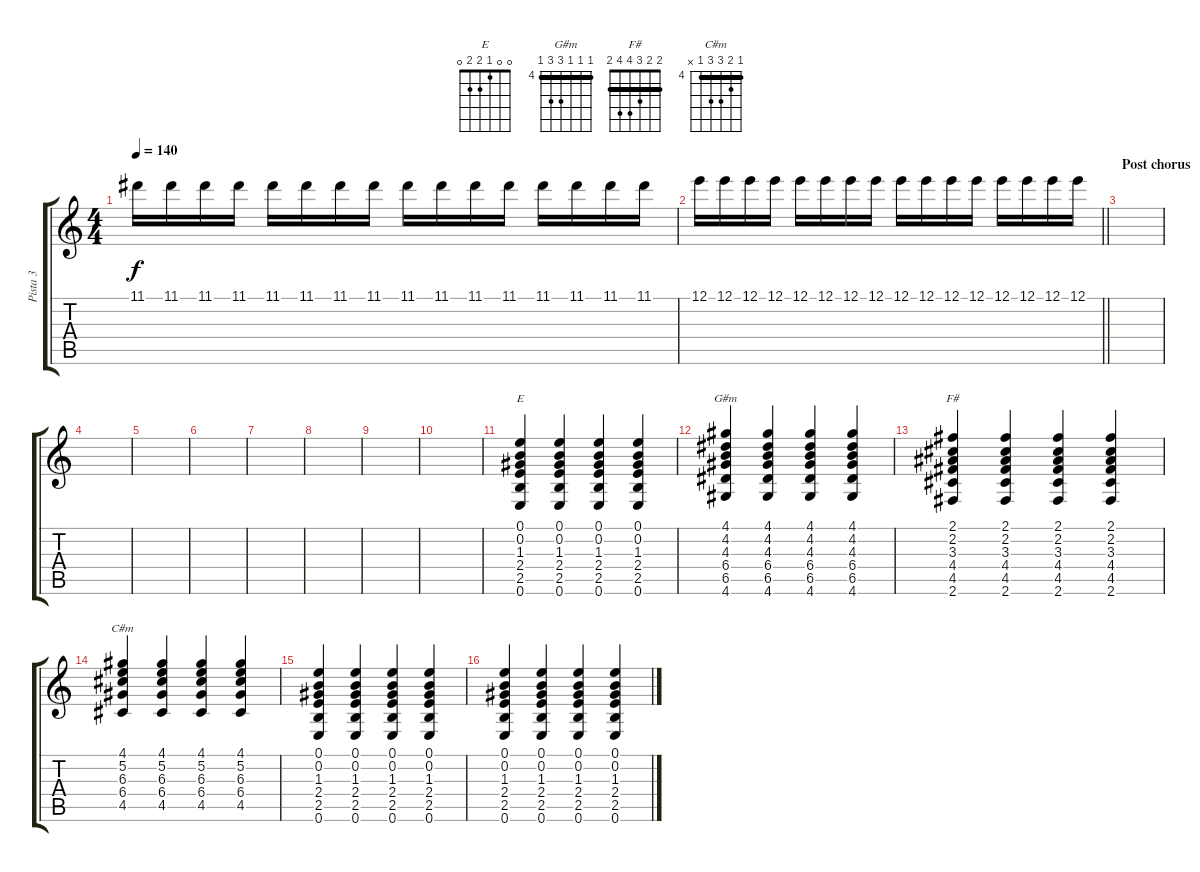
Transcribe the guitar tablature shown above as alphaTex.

\track ("Pista 3" "Pista 3") {instrument electricguitarjazz}
\staff {score tabs}
\tuning (E4 B3 G3 D3 A2 E2) {hide}
\chord ("E" 0 0 1 2 2 0)
\chord ("G#m" 4 4 4 6 6 4) {firstfret 4 barre 4}
\chord ("F#" 2 2 3 4 4 2) {barre 2}
\chord ("C#m" 4 5 6 6 4 x) {firstfret 4 barre 4}
\ts (4 4)
\tempo 140
\clef g2
\ks c
11.1.16{dy f} 11.1.16 11.1.16 11.1.16 11.1.16 11.1.16 11.1.16 11.1.16 11.1.16 11.1.16 11.1.16 11.1.16 11.1.16 11.1.16 11.1.16 11.1.16 |
\barLineRight lightlight
12.1.16 12.1.16 12.1.16 12.1.16 12.1.16 12.1.16 12.1.16 12.1.16 12.1.16 12.1.16 12.1.16 12.1.16 12.1.16 12.1.16 12.1.16 12.1.16 |
\section ("" "Post chorus")
|
|
|
|
|
|
|
|
(0.1 0.2 1.3 2.4 2.5 0.6).4{ch "E"} (0.1 0.2 1.3 2.4 2.5 0.6).4 (0.1 0.2 1.3 2.4 2.5 0.6).4 (0.1 0.2 1.3 2.4 2.5 0.6).4 |
(4.1 4.2 4.3 6.4 6.5 4.6).4{ch "G#m"} (4.1 4.2 4.3 6.4 6.5 4.6).4 (4.1 4.2 4.3 6.4 6.5 4.6).4 (4.1 4.2 4.3 6.4 6.5 4.6).4 |
(2.1 2.2 3.3 4.4 4.5 2.6).4{ch "F#"} (2.1 2.2 3.3 4.4 4.5 2.6).4 (2.1 2.2 3.3 4.4 4.5 2.6).4 (2.1 2.2 3.3 4.4 4.5 2.6).4 |
(4.1 5.2 6.3 6.4 4.5).4{ch "C#m"} (4.1 5.2 6.3 6.4 4.5).4 (4.1 5.2 6.3 6.4 4.5).4 (4.1 5.2 6.3 6.4 4.5).4 |
(0.1 0.2 1.3 2.4 2.5 0.6).4 (0.1 0.2 1.3 2.4 2.5 0.6).4 (0.1 0.2 1.3 2.4 2.5 0.6).4 (0.1 0.2 1.3 2.4 2.5 0.6).4 |
(0.1 0.2 1.3 2.4 2.5 0.6).4 (0.1 0.2 1.3 2.4 2.5 0.6).4 (0.1 0.2 1.3 2.4 2.5 0.6).4 (0.1 0.2 1.3 2.4 2.5 0.6).4
